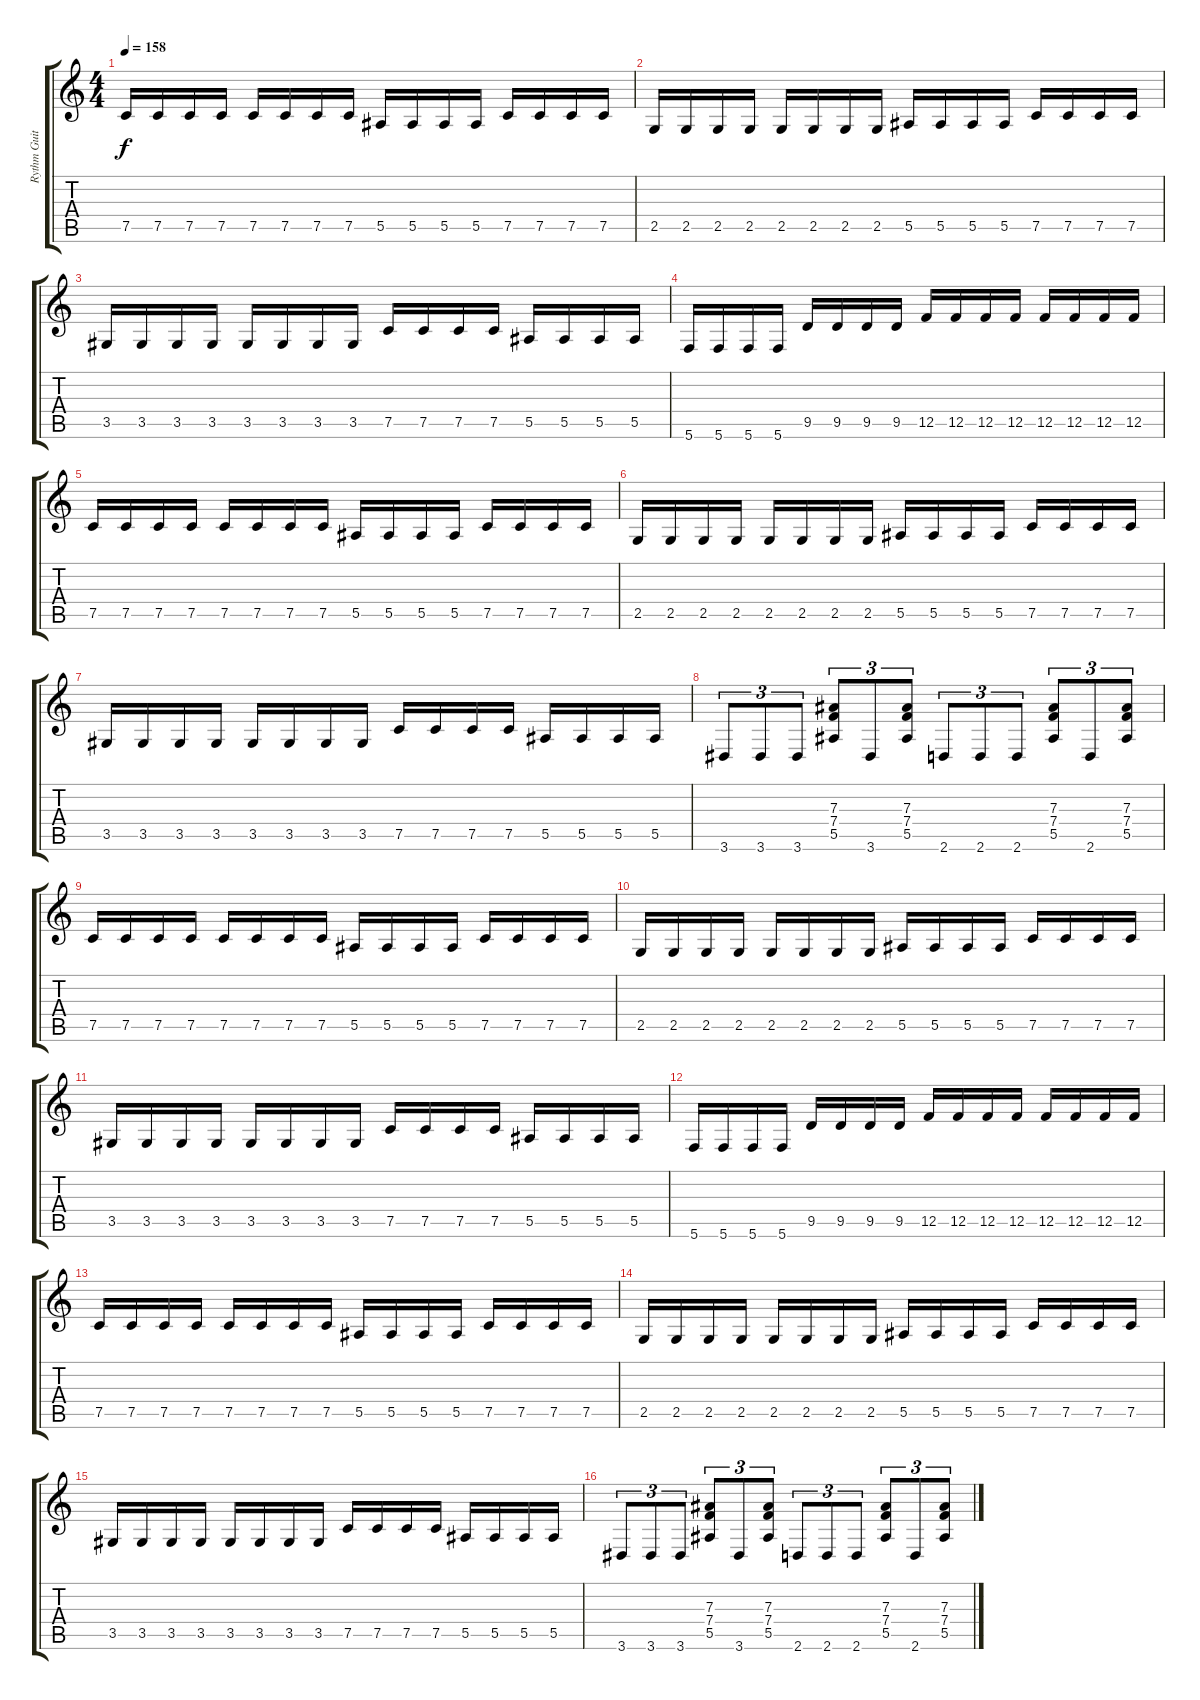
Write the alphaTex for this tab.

\track ("Rythm Guitar" "Rythm Guit") {instrument distortionguitar}
\staff {score tabs}
\tuning (C4 G3 Eb3 Bb2 F2 C2) {hide}
\ts (4 4)
\tempo 158
\clef g2
\ks c
7.5.16{dy f} 7.5.16 7.5.16 7.5.16 7.5.16 7.5.16 7.5.16 7.5.16 5.5.16 5.5.16 5.5.16 5.5.16 7.5.16 7.5.16 7.5.16 7.5.16 |
2.5.16 2.5.16 2.5.16 2.5.16 2.5.16 2.5.16 2.5.16 2.5.16 5.5.16 5.5.16 5.5.16 5.5.16 7.5.16 7.5.16 7.5.16 7.5.16 |
3.5.16 3.5.16 3.5.16 3.5.16 3.5.16 3.5.16 3.5.16 3.5.16 7.5.16 7.5.16 7.5.16 7.5.16 5.5.16 5.5.16 5.5.16 5.5.16 |
5.6.16 5.6.16 5.6.16 5.6.16 9.5.16 9.5.16 9.5.16 9.5.16 12.5.16 12.5.16 12.5.16 12.5.16 12.5.16 12.5.16 12.5.16 12.5.16 |
7.5.16 7.5.16 7.5.16 7.5.16 7.5.16 7.5.16 7.5.16 7.5.16 5.5.16 5.5.16 5.5.16 5.5.16 7.5.16 7.5.16 7.5.16 7.5.16 |
2.5.16 2.5.16 2.5.16 2.5.16 2.5.16 2.5.16 2.5.16 2.5.16 5.5.16 5.5.16 5.5.16 5.5.16 7.5.16 7.5.16 7.5.16 7.5.16 |
3.5.16 3.5.16 3.5.16 3.5.16 3.5.16 3.5.16 3.5.16 3.5.16 7.5.16 7.5.16 7.5.16 7.5.16 5.5.16 5.5.16 5.5.16 5.5.16 |
3.6.8{tu (3 2)} 3.6.8{tu (3 2)} 3.6.8{tu (3 2)} (7.3 7.4 5.5).8{tu (3 2)} 3.6.8{tu (3 2)} (7.3 7.4 5.5).8{tu (3 2)} 2.6.8{tu (3 2)} 2.6.8{tu (3 2)} 2.6.8{tu (3 2)} (7.3 7.4 5.5).8{tu (3 2)} 2.6.8{tu (3 2)} (7.3 7.4 5.5).8{tu (3 2)} |
7.5.16 7.5.16 7.5.16 7.5.16 7.5.16 7.5.16 7.5.16 7.5.16 5.5.16 5.5.16 5.5.16 5.5.16 7.5.16 7.5.16 7.5.16 7.5.16 |
2.5.16 2.5.16 2.5.16 2.5.16 2.5.16 2.5.16 2.5.16 2.5.16 5.5.16 5.5.16 5.5.16 5.5.16 7.5.16 7.5.16 7.5.16 7.5.16 |
3.5.16 3.5.16 3.5.16 3.5.16 3.5.16 3.5.16 3.5.16 3.5.16 7.5.16 7.5.16 7.5.16 7.5.16 5.5.16 5.5.16 5.5.16 5.5.16 |
5.6.16 5.6.16 5.6.16 5.6.16 9.5.16 9.5.16 9.5.16 9.5.16 12.5.16 12.5.16 12.5.16 12.5.16 12.5.16 12.5.16 12.5.16 12.5.16 |
7.5.16 7.5.16 7.5.16 7.5.16 7.5.16 7.5.16 7.5.16 7.5.16 5.5.16 5.5.16 5.5.16 5.5.16 7.5.16 7.5.16 7.5.16 7.5.16 |
2.5.16 2.5.16 2.5.16 2.5.16 2.5.16 2.5.16 2.5.16 2.5.16 5.5.16 5.5.16 5.5.16 5.5.16 7.5.16 7.5.16 7.5.16 7.5.16 |
3.5.16 3.5.16 3.5.16 3.5.16 3.5.16 3.5.16 3.5.16 3.5.16 7.5.16 7.5.16 7.5.16 7.5.16 5.5.16 5.5.16 5.5.16 5.5.16 |
3.6.8{tu (3 2)} 3.6.8{tu (3 2)} 3.6.8{tu (3 2)} (7.3 7.4 5.5).8{tu (3 2)} 3.6.8{tu (3 2)} (7.3 7.4 5.5).8{tu (3 2)} 2.6.8{tu (3 2)} 2.6.8{tu (3 2)} 2.6.8{tu (3 2)} (7.3 7.4 5.5).8{tu (3 2)} 2.6.8{tu (3 2)} (7.3 7.4 5.5).8{tu (3 2)}
